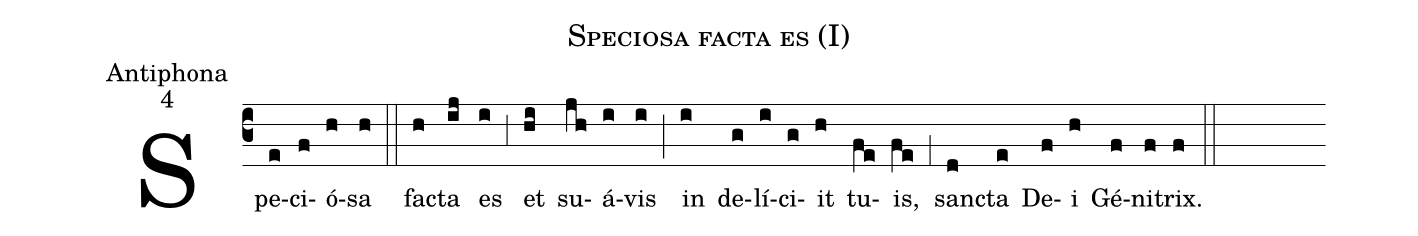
name:Speciosa facta es (I);
office-part:Antiphona;
mode:4;
%%
(c3) Spe(e)ci(f)ó(h)sa(h) (::)
fa(h)cta(ij) es(i) (,3) et(hi) su(jh)á(i)vis(i) (;) in(i) de(g)lí(i)ci(g)it(h) tu(fe)is,(fe) (,1) san(d)cta(e) De(f)i(h) Gé(f)ni(f)trix.(f) (::)
